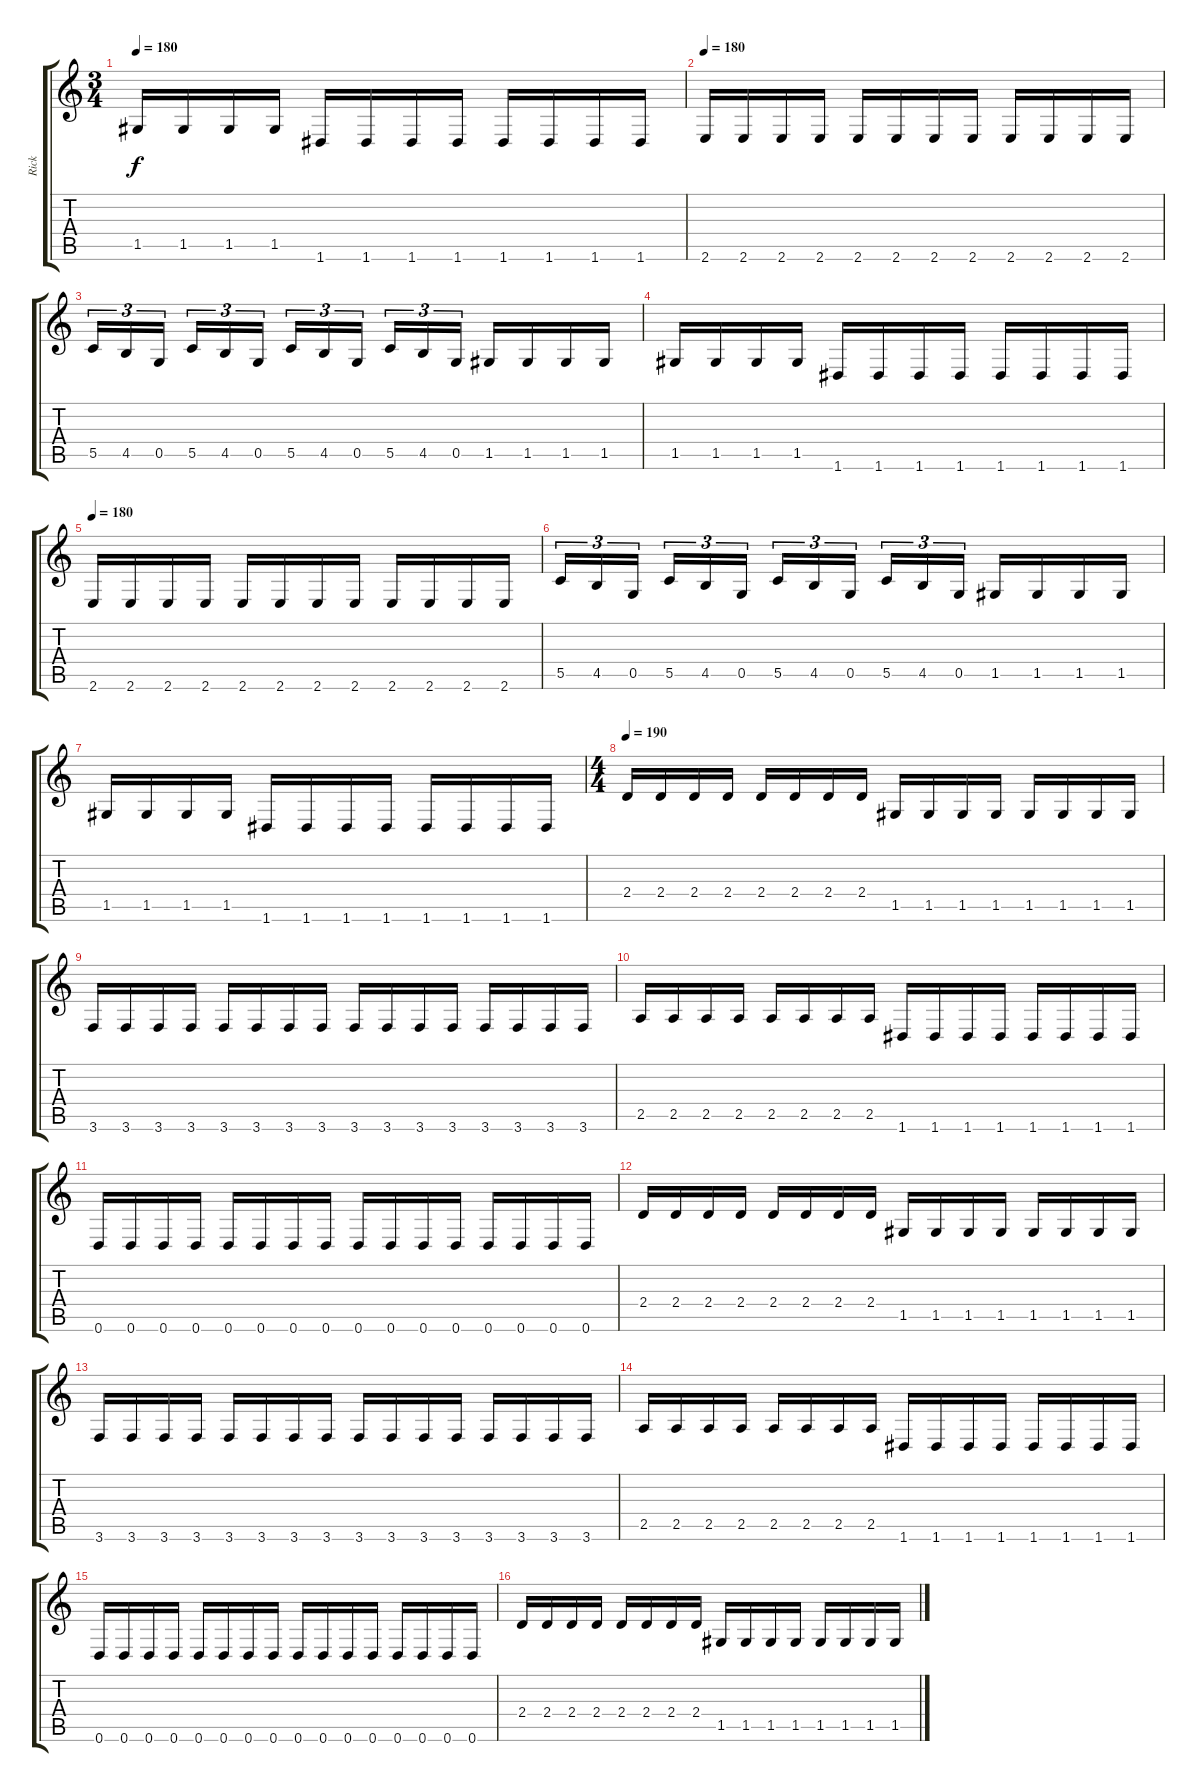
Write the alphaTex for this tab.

\track ("Rick" "Rick") {instrument distortionguitar}
\staff {score tabs}
\tuning (D4 A3 F3 C3 G2 D2) {hide}
\ts (3 4)
\tempo 180
\clef g2
\ks c
1.5.16{dy f} 1.5.16 1.5.16 1.5.16 1.6.16 1.6.16 1.6.16 1.6.16 1.6.16 1.6.16 1.6.16 1.6.16 |
\tempo 190
\tempo 180
2.6.16 2.6.16 2.6.16 2.6.16 2.6.16 2.6.16 2.6.16 2.6.16 2.6.16 2.6.16 2.6.16 2.6.16 |
5.5.16{tu (3 2)} 4.5.16{tu (3 2)} 0.5.16{tu (3 2)} 5.5.16{tu (3 2)} 4.5.16{tu (3 2)} 0.5.16{tu (3 2)} 5.5.16{tu (3 2)} 4.5.16{tu (3 2)} 0.5.16{tu (3 2)} 5.5.16{tu (3 2)} 4.5.16{tu (3 2)} 0.5.16{tu (3 2)} 1.5.16 1.5.16 1.5.16 1.5.16 |
1.5.16 1.5.16 1.5.16 1.5.16 1.6.16 1.6.16 1.6.16 1.6.16 1.6.16 1.6.16 1.6.16 1.6.16 |
\tempo 190
\tempo 180
2.6.16 2.6.16 2.6.16 2.6.16 2.6.16 2.6.16 2.6.16 2.6.16 2.6.16 2.6.16 2.6.16 2.6.16 |
5.5.16{tu (3 2)} 4.5.16{tu (3 2)} 0.5.16{tu (3 2)} 5.5.16{tu (3 2)} 4.5.16{tu (3 2)} 0.5.16{tu (3 2)} 5.5.16{tu (3 2)} 4.5.16{tu (3 2)} 0.5.16{tu (3 2)} 5.5.16{tu (3 2)} 4.5.16{tu (3 2)} 0.5.16{tu (3 2)} 1.5.16 1.5.16 1.5.16 1.5.16 |
1.5.16 1.5.16 1.5.16 1.5.16 1.6.16 1.6.16 1.6.16 1.6.16 1.6.16 1.6.16 1.6.16 1.6.16 |
\ts (4 4)
\tempo 190
2.4.16 2.4.16 2.4.16 2.4.16 2.4.16 2.4.16 2.4.16 2.4.16 1.5.16 1.5.16 1.5.16 1.5.16 1.5.16 1.5.16 1.5.16 1.5.16 |
3.6.16 3.6.16 3.6.16 3.6.16 3.6.16 3.6.16 3.6.16 3.6.16 3.6.16 3.6.16 3.6.16 3.6.16 3.6.16 3.6.16 3.6.16 3.6.16 |
2.5.16 2.5.16 2.5.16 2.5.16 2.5.16 2.5.16 2.5.16 2.5.16 1.6.16 1.6.16 1.6.16 1.6.16 1.6.16 1.6.16 1.6.16 1.6.16 |
0.6.16 0.6.16 0.6.16 0.6.16 0.6.16 0.6.16 0.6.16 0.6.16 0.6.16 0.6.16 0.6.16 0.6.16 0.6.16 0.6.16 0.6.16 0.6.16 |
2.4.16 2.4.16 2.4.16 2.4.16 2.4.16 2.4.16 2.4.16 2.4.16 1.5.16 1.5.16 1.5.16 1.5.16 1.5.16 1.5.16 1.5.16 1.5.16 |
3.6.16 3.6.16 3.6.16 3.6.16 3.6.16 3.6.16 3.6.16 3.6.16 3.6.16 3.6.16 3.6.16 3.6.16 3.6.16 3.6.16 3.6.16 3.6.16 |
2.5.16 2.5.16 2.5.16 2.5.16 2.5.16 2.5.16 2.5.16 2.5.16 1.6.16 1.6.16 1.6.16 1.6.16 1.6.16 1.6.16 1.6.16 1.6.16 |
0.6.16 0.6.16 0.6.16 0.6.16 0.6.16 0.6.16 0.6.16 0.6.16 0.6.16 0.6.16 0.6.16 0.6.16 0.6.16 0.6.16 0.6.16 0.6.16 |
2.4.16 2.4.16 2.4.16 2.4.16 2.4.16 2.4.16 2.4.16 2.4.16 1.5.16 1.5.16 1.5.16 1.5.16 1.5.16 1.5.16 1.5.16 1.5.16
